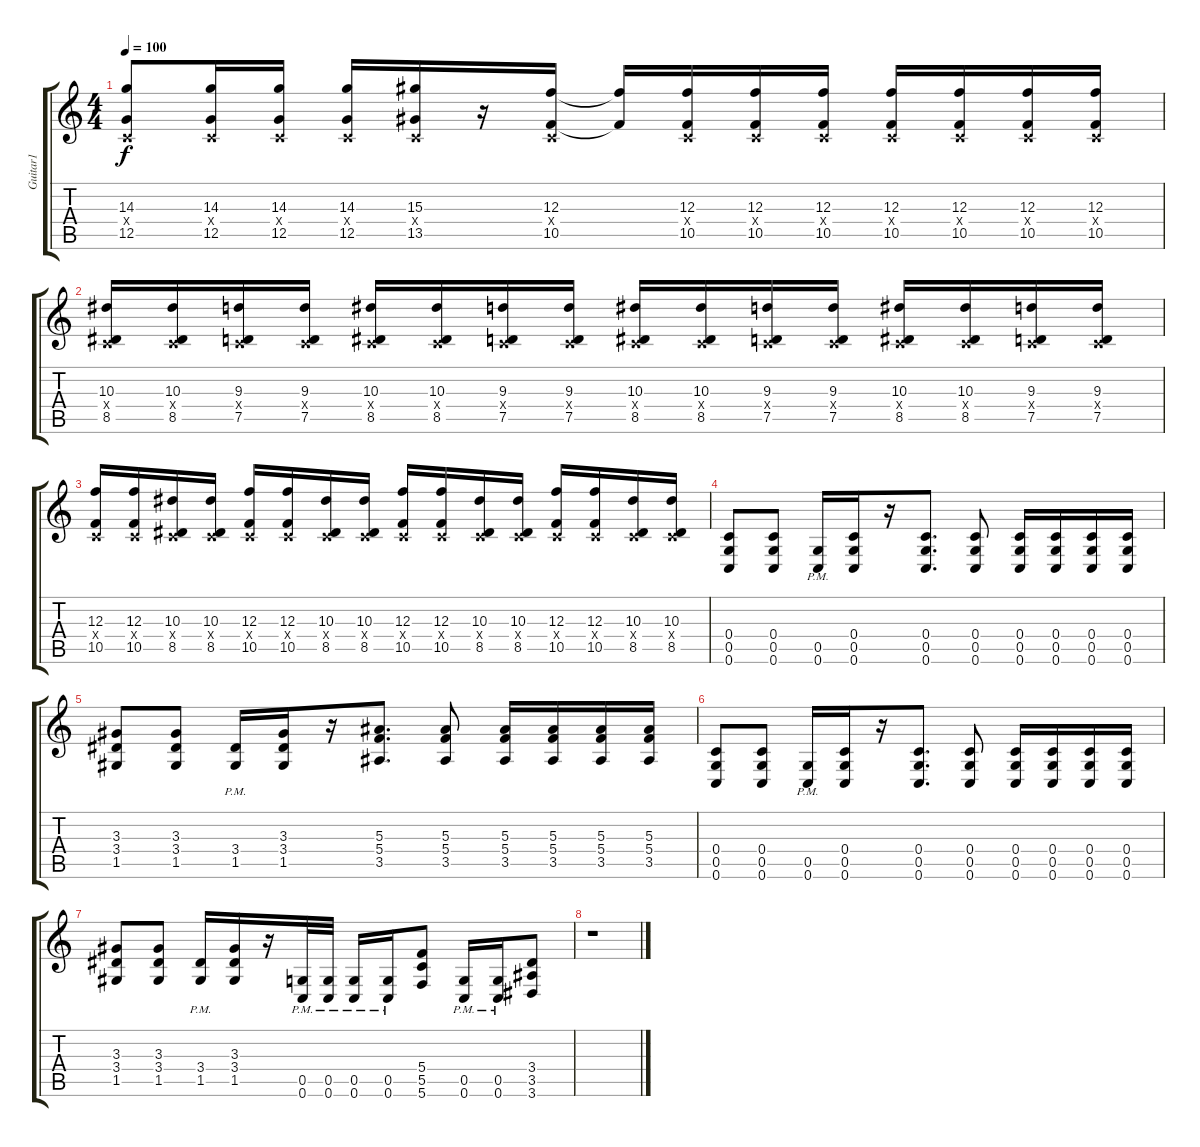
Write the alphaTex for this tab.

\track ("Guitar1" "Guitar1") {instrument distortionguitar}
\staff {score tabs}
\tuning (D4 A3 F3 C3 G2 C2) {hide}
\ts (4 4)
\tempo 100
\clef g2
\ks c
(14.3 0.4{x} 12.5).8{dy f} (14.3 0.4{x} 12.5).16 (14.3 0.4{x} 12.5).16 (14.3 0.4{x} 12.5).16 (15.3 0.4{x} 13.5).16 r.16 (12.3 0.4{x} 10.5).16 (12.3{t} 10.5{t}).16 (12.3 0.4{x} 10.5).16 (12.3 0.4{x} 10.5).16 (12.3 0.4{x} 10.5).16 (12.3 0.4{x} 10.5).16 (12.3 0.4{x} 10.5).16 (12.3 0.4{x} 10.5).16 (12.3 0.4{x} 10.5).16 |
(10.3 0.4{x} 8.5).16 (10.3 0.4{x} 8.5).16 (9.3 0.4{x} 7.5).16 (9.3 0.4{x} 7.5).16 (10.3 0.4{x} 8.5).16 (10.3 0.4{x} 8.5).16 (9.3 0.4{x} 7.5).16 (9.3 0.4{x} 7.5).16 (10.3 0.4{x} 8.5).16 (10.3 0.4{x} 8.5).16 (9.3 0.4{x} 7.5).16 (9.3 0.4{x} 7.5).16 (10.3 0.4{x} 8.5).16 (10.3 0.4{x} 8.5).16 (9.3 0.4{x} 7.5).16 (9.3 0.4{x} 7.5).16 |
(12.3 0.4{x} 10.5).16 (12.3 0.4{x} 10.5).16 (10.3 0.4{x} 8.5).16 (10.3 0.4{x} 8.5).16 (12.3 0.4{x} 10.5).16 (12.3 0.4{x} 10.5).16 (10.3 0.4{x} 8.5).16 (10.3 0.4{x} 8.5).16 (12.3 0.4{x} 10.5).16 (12.3 0.4{x} 10.5).16 (10.3 0.4{x} 8.5).16 (10.3 0.4{x} 8.5).16 (12.3 0.4{x} 10.5).16 (12.3 0.4{x} 10.5).16 (10.3 0.4{x} 8.5).16 (10.3 0.4{x} 8.5).16 |
(0.4 0.5 0.6).8 (0.4 0.5 0.6).8 (0.5{pm} 0.6{pm}).16 (0.4 0.5 0.6).16 r.16 (0.4 0.5 0.6).8{d} (0.4 0.5 0.6).8 (0.4 0.5 0.6).16 (0.4 0.5 0.6).16 (0.4 0.5 0.6).16 (0.4 0.5 0.6).16 |
(3.3 3.4 1.5).8 (3.3 3.4 1.5).8 (3.4{pm} 1.5{pm}).16 (3.3 3.4 1.5).16 r.16 (5.3 5.4 3.5).8{d} (5.3 5.4 3.5).8 (5.3 5.4 3.5).16 (5.3 5.4 3.5).16 (5.3 5.4 3.5).16 (5.3 5.4 3.5).16 |
(0.4 0.5 0.6).8 (0.4 0.5 0.6).8 (0.5{pm} 0.6{pm}).16 (0.4 0.5 0.6).16 r.16 (0.4 0.5 0.6).8{d} (0.4 0.5 0.6).8 (0.4 0.5 0.6).16 (0.4 0.5 0.6).16 (0.4 0.5 0.6).16 (0.4 0.5 0.6).16 |
(3.3 3.4 1.5).8 (3.3 3.4 1.5).8 (3.4{pm} 1.5{pm}).16 (3.3 3.4 1.5).16 r.16 (0.5{pm} 0.6{pm}).32 (0.5{pm} 0.6{pm}).32 (0.5{pm} 0.6{pm}).16 (0.5{pm} 0.6).16 (5.4 5.5 5.6).8 (0.5{pm} 0.6{pm}).16 (0.5{pm} 0.6{pm}).16 (3.4 3.5 3.6).8 |
r.1
